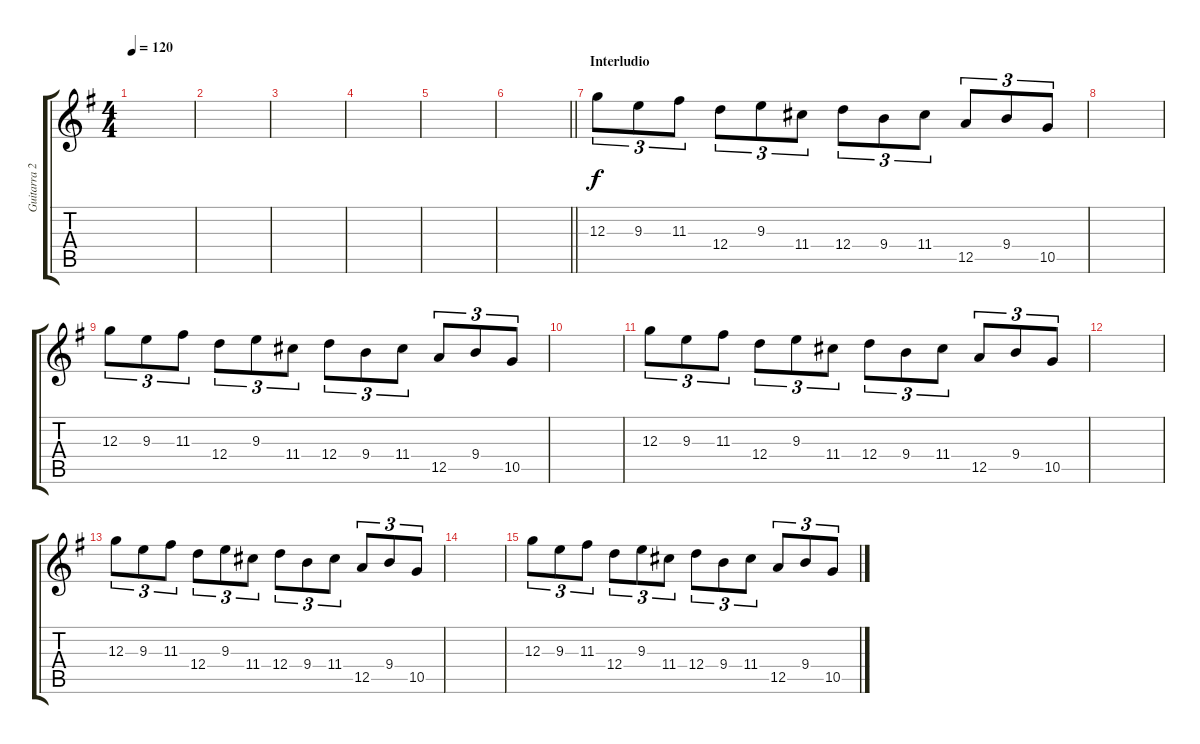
\track ("Guitarra 2" "Guitarra 2") {instrument overdrivenguitar}
\staff {score tabs}
\tuning (E4 B3 G3 D3 A2 E2) {hide}
\ts (4 4)
\tempo 120
\clef g2
\ks g
|
|
|
|
|
\barLineRight lightlight
|
\section ("" "Interludio")
12.3.8{tu (3 2)} 9.3.8{tu (3 2)} 11.3.8{tu (3 2)} 12.4.8{tu (3 2)} 9.3.8{tu (3 2)} 11.4.8{tu (3 2)} 12.4.8{tu (3 2)} 9.4.8{tu (3 2)} 11.4.8{tu (3 2)} 12.5.8{tu (3 2)} 9.4.8{tu (3 2)} 10.5.8{tu (3 2)} |
|
12.3.8{tu (3 2)} 9.3.8{tu (3 2)} 11.3.8{tu (3 2)} 12.4.8{tu (3 2)} 9.3.8{tu (3 2)} 11.4.8{tu (3 2)} 12.4.8{tu (3 2)} 9.4.8{tu (3 2)} 11.4.8{tu (3 2)} 12.5.8{tu (3 2)} 9.4.8{tu (3 2)} 10.5.8{tu (3 2)} |
|
12.3.8{tu (3 2)} 9.3.8{tu (3 2)} 11.3.8{tu (3 2)} 12.4.8{tu (3 2)} 9.3.8{tu (3 2)} 11.4.8{tu (3 2)} 12.4.8{tu (3 2)} 9.4.8{tu (3 2)} 11.4.8{tu (3 2)} 12.5.8{tu (3 2)} 9.4.8{tu (3 2)} 10.5.8{tu (3 2)} |
|
12.3.8{tu (3 2)} 9.3.8{tu (3 2)} 11.3.8{tu (3 2)} 12.4.8{tu (3 2)} 9.3.8{tu (3 2)} 11.4.8{tu (3 2)} 12.4.8{tu (3 2)} 9.4.8{tu (3 2)} 11.4.8{tu (3 2)} 12.5.8{tu (3 2)} 9.4.8{tu (3 2)} 10.5.8{tu (3 2)} |
|
12.3.8{tu (3 2)} 9.3.8{tu (3 2)} 11.3.8{tu (3 2)} 12.4.8{tu (3 2)} 9.3.8{tu (3 2)} 11.4.8{tu (3 2)} 12.4.8{tu (3 2)} 9.4.8{tu (3 2)} 11.4.8{tu (3 2)} 12.5.8{tu (3 2)} 9.4.8{tu (3 2)} 10.5.8{tu (3 2)}
